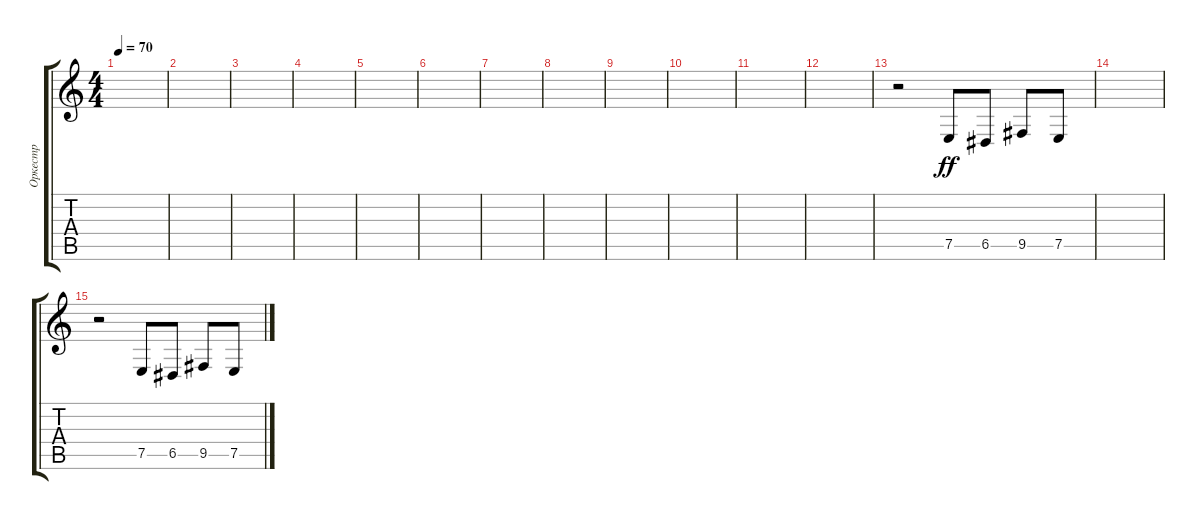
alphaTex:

\track ("Оркестр" "Оркестр") {instrument stringensemble1}
\staff {score tabs}
\tuning (E4 B3 G3 D3 A2 E2) {hide}
\ts (4 4)
\tempo 70
\clef g2
\ks c
|
|
|
|
|
|
|
|
|
|
|
|
r.2 7.5.8{dy ff instrument distortionguitar} 6.5.8 9.5.8 7.5.8 |
|
r.2 7.5.8{instrument distortionguitar} 6.5.8 9.5.8 7.5.8
